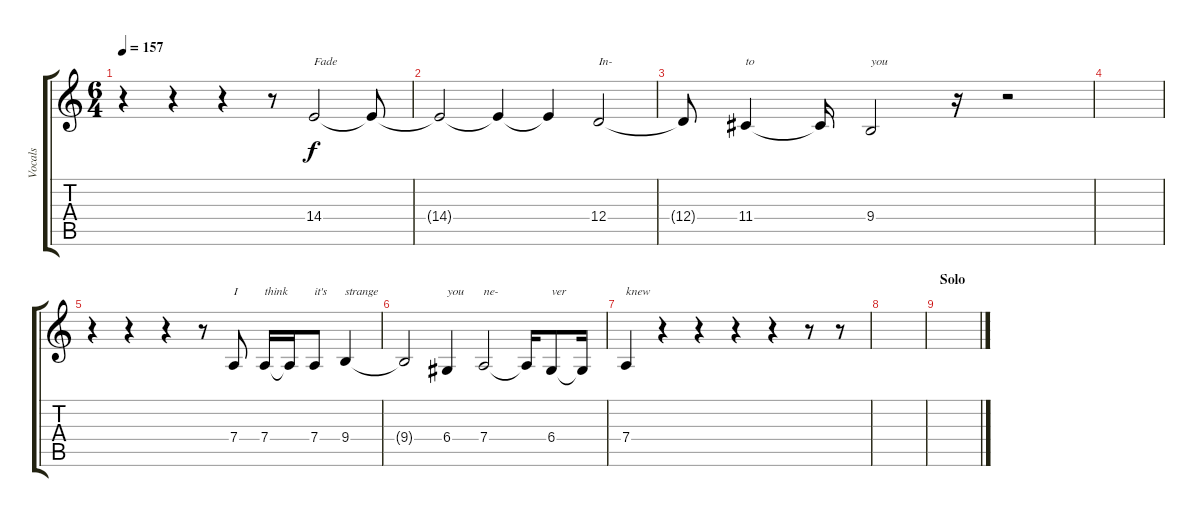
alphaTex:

\track ("Vocals" "Vocals") {instrument choiraahs}
\staff {score tabs}
\tuning (E4 B3 G3 D3 A2 E2) {hide}
\ts (6 4)
\tempo 157
\clef g2
\ks c
r.4{dy f} r.4 r.4 r.8 14.4.2{txt "Fade"} 14.4{t}.8 |
14.4{t}.2 14.4{t}.4 14.4{t}.4 12.4.2{txt "In-"} |
12.4{t}.8 11.4.4{txt "to"} 11.4{t}.16 9.4.2{txt "you"} r.16 r.2 |
|
r.4 r.4 r.4 r.8 7.4.8{txt "I"} 7.4.16{txt "think"} 7.4{t}.16 7.4.8{txt "it's"} 9.4.4{txt "strange"} |
9.4{t}.2 6.4.4{txt "you"} 7.4.2{txt "ne-"} 7.4{t}.16 6.4.8{txt "ver"} 6.4{t}.16 |
7.4.4{txt "knew"} r.4 r.4 r.4 r.4 r.8 r.8 |
|
\section ("" "Solo")
